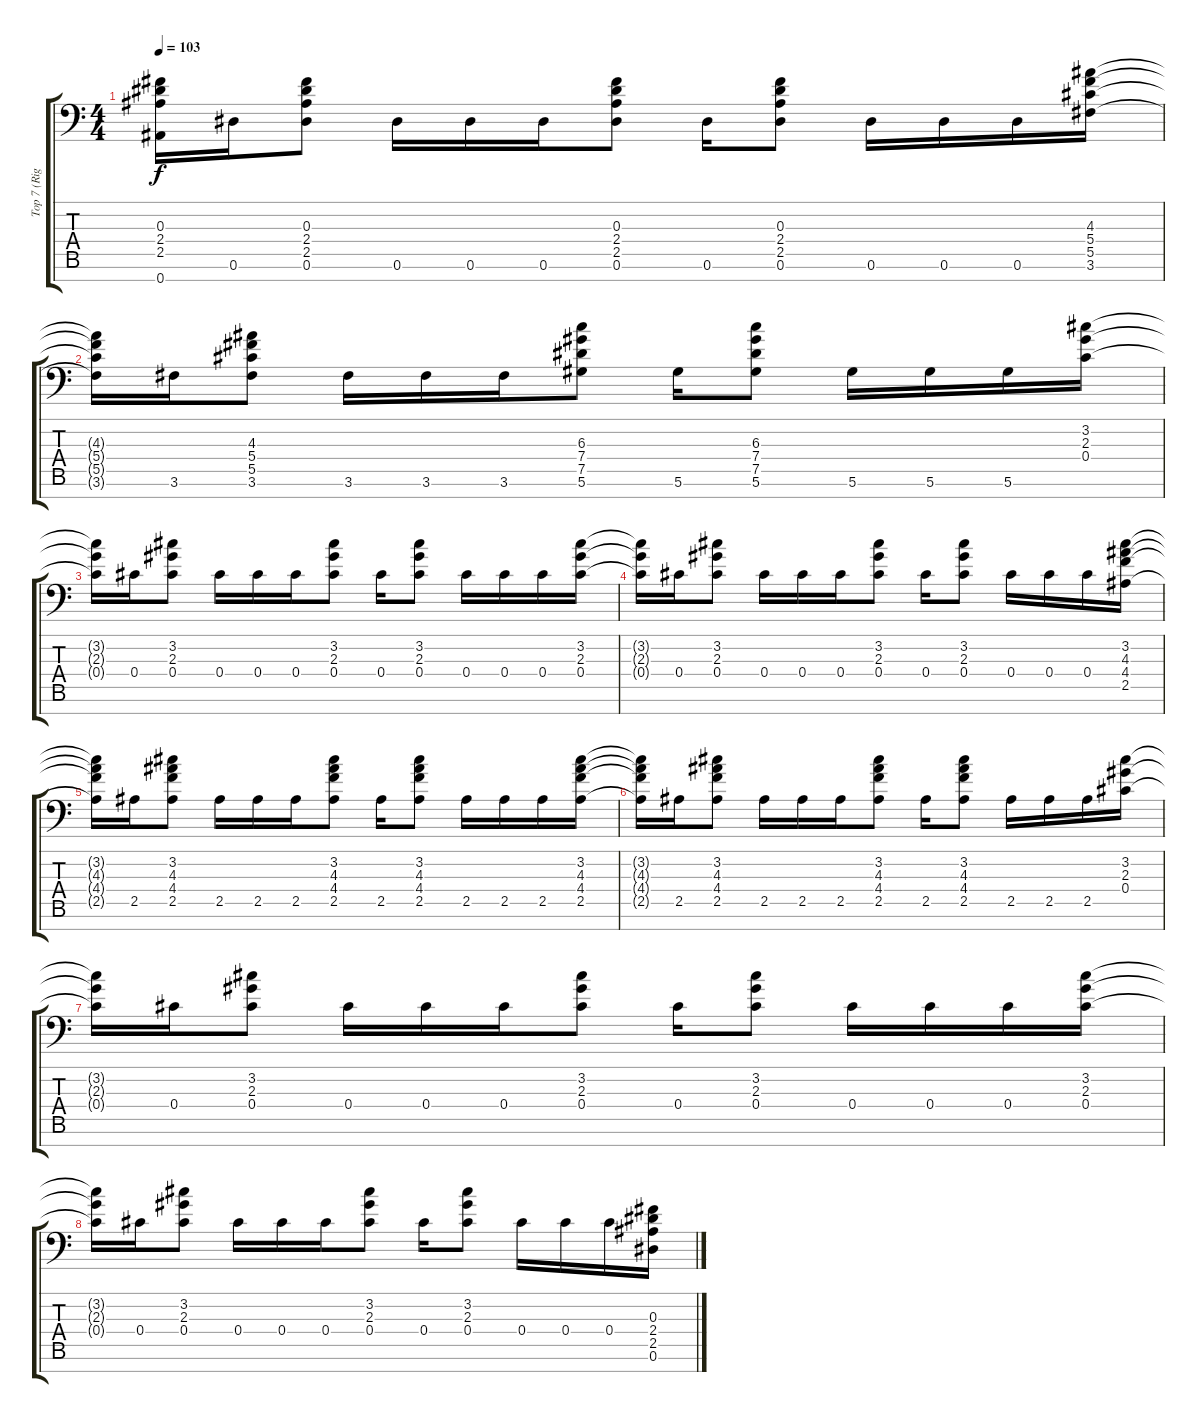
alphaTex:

\track ("Top 7 (Right Guitar)" "Top 7 (Rig") {instrument distortionguitar}
\staff {score tabs}
\tuning (Eb4 Bb3 Gb3 Db3 Ab2 Eb2 Bb1) {hide}
\ts (4 4)
\tempo 103
\clef f4
\ks c
(0.3{t} 2.4{t} 2.5{t} 0.7).16{dy f} 0.6.16 (0.3 2.4 2.5 0.6).8 0.6.16 0.6.16 0.6.16 (0.3 2.4 2.5 0.6).8 0.6.16 (0.3 2.4 2.5 0.6).8 0.6.16 0.6.16 0.6.16 (4.3 5.4 5.5 3.6).16 |
(4.3{t} 5.4{t} 5.5{t} 3.6{t}).16 3.6.16 (4.3 5.4 5.5 3.6).8 3.6.16 3.6.16 3.6.16 (6.3 7.4 7.5 5.6).8 5.6.16 (6.3 7.4 7.5 5.6).8 5.6.16 5.6.16 5.6.16 (3.2 2.3 0.4).16 |
(3.2{t} 2.3{t} 0.4{t}).16 0.4.16 (3.2 2.3 0.4).8 0.4.16 0.4.16 0.4.16 (3.2 2.3 0.4).8 0.4.16 (3.2 2.3 0.4).8 0.4.16 0.4.16 0.4.16 (3.2 2.3 0.4).16 |
(3.2{t} 2.3{t} 0.4{t}).16 0.4.16 (3.2 2.3 0.4).8 0.4.16 0.4.16 0.4.16 (3.2 2.3 0.4).8 0.4.16 (3.2 2.3 0.4).8 0.4.16 0.4.16 0.4.16 (3.2 4.3 4.4 2.5).16 |
(3.2{t} 4.3{t} 4.4{t} 2.5{t}).16 2.5.16 (3.2 4.3 4.4 2.5).8 2.5.16 2.5.16 2.5.16 (3.2 4.3 4.4 2.5).8 2.5.16 (3.2 4.3 4.4 2.5).8 2.5.16 2.5.16 2.5.16 (3.2 4.3 4.4 2.5).16 |
(3.2{t} 4.3{t} 4.4{t} 2.5{t}).16 2.5.16 (3.2 4.3 4.4 2.5).8 2.5.16 2.5.16 2.5.16 (3.2 4.3 4.4 2.5).8 2.5.16 (3.2 4.3 4.4 2.5).8 2.5.16 2.5.16 2.5.16 (3.2 2.3 0.4).16 |
(3.2{t} 2.3{t} 0.4{t}).16 0.4.16 (3.2 2.3 0.4).8 0.4.16 0.4.16 0.4.16 (3.2 2.3 0.4).8 0.4.16 (3.2 2.3 0.4).8 0.4.16 0.4.16 0.4.16 (3.2 2.3 0.4).16 |
(3.2{t} 2.3{t} 0.4{t}).16 0.4.16 (3.2 2.3 0.4).8 0.4.16 0.4.16 0.4.16 (3.2 2.3 0.4).8 0.4.16 (3.2 2.3 0.4).8 0.4.16 0.4.16 0.4.16 (0.3 2.4 2.5 0.6).16
